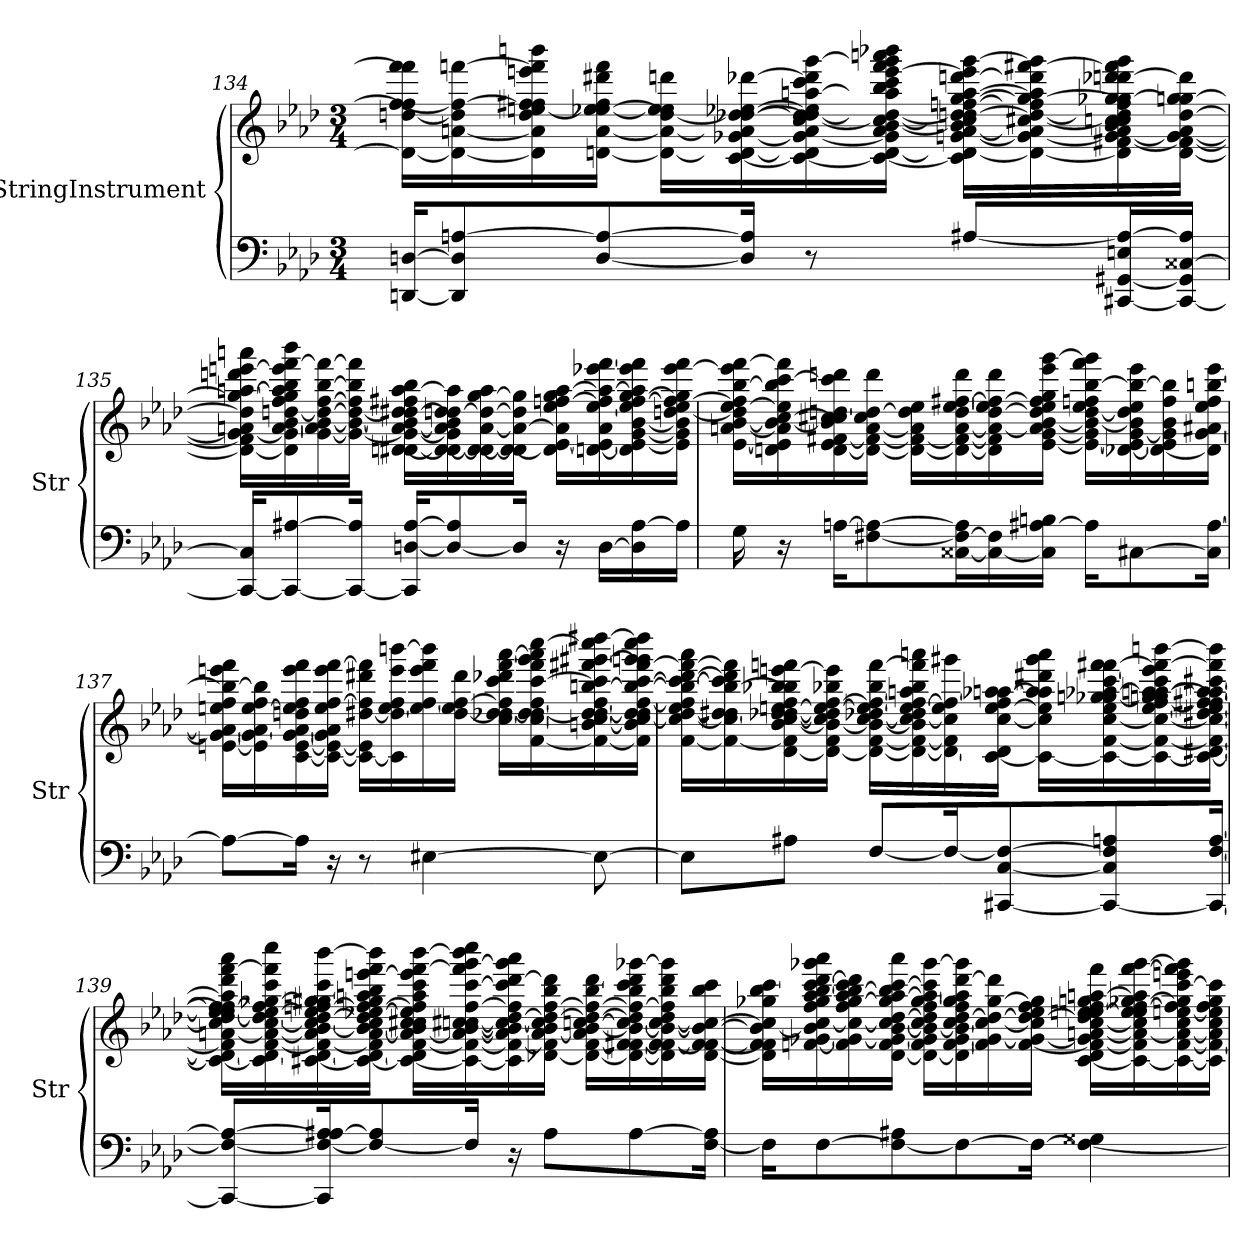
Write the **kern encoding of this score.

**kern	**kern
*part2	*part1
*staff2	*staff1
*I"StringInstrument	*I"StringInstrument
*I'Str	*I'Str
!!LO:LB:g=z
*clefF4	*clefG2
*k[b-e-a-d-]	*k[b-e-a-d-]
*M3/4	*M3/4
=134	=134
[16DDn/ [16Dn/KL	16d\_ [16ddn\ [16ff\ 16ff#\] 16fff\ 16fff#\]LL
8DD/] 8D/] [8An/	16d\_ [16an\ 16dd\] 16ff\_ [16fffn\
.	16d\] 16a\] 16dd\ [16een\ 16ff\] 16ff#X\ 16eeen\ 16fff\] 16bbbn\
[8D/ 8A/_	[16dn\ [16a\ [16ee-X\ 16ee\_ 16ff#\ 16ddd#X\ 16fff\JJ
.	16d\_ 16a\_ [16dd\ 16ee-\] 16ee\] 16dddn\LL
16D/] 16A/]Jk	[16c\ 16d\_ [16g-X\ 16a\] [16dd-X\ 16dd\_ [16ee-X\ [16ddd-X\
8r	16c\_ 16d\] 16g-\_ 16a\ [16cc\ 16dd-\_ 16dd\] 16ee-\] [16aan\ 16ccc\ 16ddd-\] [16ggg\
.	16c\_ [16d\ 16g-\] 16a\ [16b-\ 16cc\_ 16dd-\_ 16aa\] 16bb-\ 16ccc\ [16eee\ 16fff\ 16ggg\] 16aaan\ 16bbb-X\JJ
[8A#X/L	16c\] 16d\_ [16gn\ [16a\ 16b-\] 16cc\] 16dd-\] [16ddn\ [16ffn\ [16gg\ [16aa\ [16dddn\ 16eee\] [16ggg\LL
.	16d\_ 16g\_ 16a\] [16cc#X\ 16dd\_ 16ff\] 16gg\_ 16aa\] 16ddd\] [16fff#X\ 16ggg\]
[16CC#X/ [16GG#X/ 16En/ 16A#/_L	16d\] [16f#X\ 16g\_ 16a\ 16b-\ 16ccn\ 16cc#\] 16dd\] 16ff\ [16gg-X\ 16gg\] [16ddd-X\ 16dddn\ 16fff#\] 16ggg\
16CC#/_ 16GG#/] [16C##X/ 16A#/]JJ	[16d\ 16f#\_ 16g\_ 16a\ [16dd\ 16gg-\] [16ggn\ 16ddd-\]JJ
!!LO:LB:g=z
=135	=135
16CC#/_ 16C##/]KL	16d\_ 16f#\] 16g\_ 16an\ 16dd\] 16gg\_ [16aan\ 16dddn\ [16eeen\ 16aaan\LL
8CC#/_ [8A#X/	16d\] 16g\] [16a\ [16b-\ [16ddn\ 16ff\ 16gg\] 16aa\] 16bb-\ 16eee\] [16fff\ 16bbb-\
.	[16g\ 16a\] 16b-\_ 16dd\_ [16ff\ [16bb-\ 16fff\_
16CC#/_ 16A#/]Jk	16g\_ 16b-\_ 16dd\_ 16ff\] 16bb-\] 16fff\]JJ
16CC#/] [16Dn/ [16A#/KL	[16dn\ [16d#X\ 16g\_ [16a\ 16b-\] 16dd\] [16dd#X\ 16ff#X\ [16aa\ 16bb-\LL
8D/_ 8A#/]	16d\_ 16d#\_ 16g\] 16a\] 16b-\ [16ddn\ 16dd#\] 16aa\]
.	16d\_ 16d#\_ [16a\ 16dd\_ [16gg\ 16aa\
16D/Jk]	16d\_ 16d#\] 16a\_ 16dd\] 16gg\]JJ
16r	16d\] [16e-\ 16a\] 16ee-\ [16ffn\ 16gg\ [16aa\LL
[16D\LL	[16dn\ 16e-\_ 16a\ [16ee-\ 16ff\] 16aa\_ [16eee-X\ 16fff\
16D\] [16A#\	16d\] 16e-\_ [16g\ [16b-\ 16ee-\] [16ff\ [16gg\ 16aa\] 16eee-\] 16fff\
16A#\JJ]	16e-\] 16g\] 16b-\] [16ddn\ 16ee-\ 16ff\_ 16gg\] [16eee-\ 16fff\JJ
!!LO:LB:g=z
=136	=136
16G\	[16e-\ [16an\ [16b-\ 16dd\] [16ee-\ 16ff\] [16bb-\ 16eee-\] [16fff\LL
16r	16dn\ 16e-\] 16a\] 16b-\_ [16cc\ 16ee-\] 16bb-\] [16ccc\ 16fff\]
[16An\KL	[16d\ 16e-\ [16f#X\ 16b-\] 16cc\] [16cc#X\ 16ddn\ 16ccc\] 16dddn\
[8F#X\ 8A\_	16d\_ 16f#\_ [16a\ 16cc#\] [16dd\ 16ddd\JJ
.	16d\_ 16f#\_ 16a\] 16dd\] 16ee-\LL
[16C##X\ 16F#\_ 16A\]L	16d\_ 16f#\_ [16a\ [16dd\ [16ee-\ [16ff#X\ 16ddd\
16C##\_ 16F#\]	16d\] 16f#\] 16a\_ 16dd\_ 16ee-\] 16ff#\_ 16ddd\
16C##\] [16A#X\ 16Bn\JJ	[16e-\ [16g\ 16a\] [16b-\ 16dd\] 16ee-\ 16ff#\] 16gg\ 16eee-\ [16ggg\JJ
16A#\KL]	16e-\_ 16g\] 16b-\_ [16dd\ 16ee-\ 16ffn\ [16bb-\ 16fff\ 16ggg\]LL
[8C#X\	[16d-X\ 16e-\_ [16g\ 16b-\] 16dd\] 16ee-\ 16bb-\_ 16eee-\
.	16d-\_ 16e-\] 16g\] 16b-\ 16ff\ 16bb-\]
16C#\] [16A#\Jk	16d-\] [16g\ [16a#X\ 16ee-\ 16ff\ [16bbn\ 16eee-\JJ
!!LO:LB:g=z
=137	=137
8A#\L_	[16en\ 16g\_ 16a#\_ 16een\ 16ff\ 16bb\_ 16eeen\ 16fff\LL
.	16e\] 16g\] 16a#\_ [16ee\ 16ff\ 16bb\]
16A#\Jk]	[16c\ [16e\ [16g\ 16a#\_ 16ddn\ 16ee\] 16ff\ 16eee\ 16fff\
16r	16c\_ 16e\_ 16g\] 16a#\] 16ee\ [16ff\ 16eee\ [16fff\JJ
8r	16c\_ 16e\] [16dd#X\ 16ff\] 16ddd#X\ 16fff\]LL
.	16c\] 16dd#\] [16ee\ 16ff\ 16eee\ [16bbbn\
[4E#X\	16ee\] [16ff\ 16eee\ 16fff\ 16bbb\]
.	[16dd#\ 16ee\ 16ff\_ 16ddd#\JJ
.	16cc\ [16dd-X\ 16dd#\_ 16ff\] 16ccc\ 16ddd-X\ [16fff\ [16aaa-\LL
.	[16f\ [16cc\ 16dd-\_ 16dd#\_ [16ff\ [16ccc\ 16fff\] 16ggg\ 16aaa-\] [16cccc\
8E#\_	16f\_ [16bn\ 16cc\] 16dd-\_ 16dd#\_ 16ff\_ [16bbn\ 16ccc\] [16fff#X\ [16ggg#X\ 16cccc\] [16dddd#X\
.	16f\] 16b\] [16cc\ 16dd-\] 16dd#\] 16ff\_ 16bb\_ [16ccc\ 16fff#\_ 16gggn\ 16ggg#\] 16cccc\ 16dddd#\]JJ
!!LO:LB:g=z
=138	=138
8E#\L]	[16f\ 16cc\_ [16dd-\ 16ee-\ 16ff\] 16bb\_ 16ccc\_ [16ddd-\ 16fff#\_ 16aaa-\LL
.	16f\_ 16cc\] 16dd-\] [16dd#X\ 16bb\_ 16ccc\] 16ddd-\] 16fff#\]
8A#X\J	[16d-\ 16f\] [16b-\ [16cc\ [16dd-X\ 16dd#\] [16een\ 16ff\ 16bb-X\ 16bb\] [16eeen\ 16fffn\
.	16d-\_ 16f\ 16b-\_ 16cc\] 16dd-\] 16ee\_ [16ff\ 16bb-X\ 16eee\]JJ
[8F/L	16d-\_ [16f\ 16b-\_ [16cc\ [16dd-X\ 16ee\] 16ff\_ 16bb-\ [16fff\LL
.	16d-\_ 16f\_ 16b-\] 16cc\_ 16dd-\] [16ee\ 16ff\_ 16aan\ 16bb-\ 16fff\] 16aaan\
16F/K_	16d-\_ 16f\] 16cc\] 16ee\] 16ff\_ 16ggg#X\
[8CC#X/ [8C/ 8F/_	[16c\ 16d-\] [16cc\ [16ee\ 16ff\] [16aa-X\ [16aan\JJ
.	16c\_ 16cc\] 16ee\] 16aa-\] 16aa\] 16ddd#X\ 16ggg#\ 16aaa\LL
8CC#/_ 8C/] 8F/] 8An/	16c\_ [16f\ [16cc\ 16ee\ [16gg-X\ 16ggn\ [16aa-X\ [16ccc\ 16fff\ [16fff#X\
.	16c\_ 16f\_ 16cc\_ [16ee\ [16ff\ 16gg-\] 16ggn\ 16aa-\_ [16aan\ 16ccc\] 16eee\ 16fff#\_ [16bbbn\
16CC#/_ [16F/ [16A/Jk	16c\_ [16d#X\ 16f\_ 16cc\_ 16dd#X\ 16ee\_ 16ff\_ [16ff#X\ 16aa-\] 16aa\_ 16ccc#X\ 16fff#\] 16bbb\]JJ
!!LO:PB:g=z
=139	=139
8CC#/_ 8F/_ 8A/_L	16c\_ 16d#\_ 16f\] [16an\ 16cc\] [16dd-\ [16ee-\ 16ee\] 16ff\_ 16ff#\] 16aa\] 16ddd-\ [16fff\ 16aaa-\LL
.	16c\] 16d#\_ [16f\ 16a\_ [16cc\ 16dd-\_ 16ee-\_ 16ff\] [16gg-X\ 16ccc\ 16fff\] 16cccc\
16CC#/] 16F/_ 16A/] [16A#X/K	[16c#X\ 16d#\_ 16f\_ 16a\] [16b-\ 16cc\_ 16dd-\_ 16ee-\] [16ffn\ 16gg-\_ 16gg#X\ 16ccc\ [16bbb-\
8F/_ 8A#/]	16c#\_ 16d#\_ 16f\] [16a\ 16b-\_ 16cc\] 16dd-\] [16ee-X\ 16ff\_ 16gg-\] 16aan\ 16bb-\ [16eeen\ 16fff\ 16bbb-\]JJ
.	16c#\_ 16d#\] [16f\ 16a\_ 16b-\] 16cc\ 16cc#X\ 16ee-\] 16ff\] 16aa\ 16ccc\ 16eee\] [16fff\ [16bbb-\LL
16F/Jk]	16c#\_ 16f\_ 16a\_ [16b-\ [16ccn\ 16cc#X\ [16ff\ [16ccc\ 16fff\] [16ggg\ 16bbb-\] 16cccc\
16r	16c#\] 16f\_ 16a\] 16b-\] 16cc\_ [16dd-\ 16ff\] 16ccc\] [16ddd-\ 16ggg\] 16aaa-\
8A#\L	[16d-X\ 16f\] [16a\ 16b-\ 16cc\] 16dd-\_ [16ff\ 16bb-\ 16ddd-\]JJ
.	16d-\_ [16f\ 16a\] [16b-\ [16ccn\ 16dd-\_ 16ff\_ [16bb-\ 16ddd-\LL
[8A#\	16d-\_ 16f\_ [16f#X\ 16b-\_ 16cc\_ 16dd-\] 16ff\_ 16bb-\] 16ccc\ 16ddd-\ [16ggg-X\
.	16d-\] 16f\_ 16f#\_ 16b-\_ 16cc\_ 16dd-\ 16ff\] 16bb-\ 16ddd-\ 16ggg-\]
[16F\ 16A#\]Jk	[16d-\ 16f\_ 16f#\_ 16b-\_ 16cc\_ 16bb-\ 16ccc\JJ
!!LO:LB:g=z
=140	=140
16F\KL]	16d-\] 16f\] 16f#\] 16b-\_ 16cc\] 16gg-X\ [16bb-\ 16ccc\LL
[8F\	[16fn\ [16g-X\ 16b-\] [16cc\ 16ff\ 16gg-\ [16aa-\ 16bb-\] [16ccc\ [16ddd-\ 16ggg-X\ 16aaa-\
.	16f\] 16g-\_ 16cc\_ 16ff\ [16gg-\ 16aa-\] [16bb-\ 16ccc\] 16ddd-\]
8F\_ 8A#X\	[16d-\ 16f\ 16g-\_ [16b-\ 16cc\_ [16dd-\ 16gg-\] [16aa-\ 16bb-\] [16ccc\ 16aaa-\JJ
.	16d-\_ 16f\ 16g-\] 16b-\_ 16cc\] 16dd-\] [16ff\ [16gg-\ 16aa-\] 16ccc\] [16ggg-\LL
8F\_	16d-\] [16f\ [16g-\ 16b-\] [16cc\ [16dd-\ 16ff\] 16gg-\] 16aa-\ [16ddd-\ 16ggg-\]
.	16f\] 16g-\_ 16cc\_ 16dd-\_ [16gg-\ 16ddd-\]
16F\Jk_	[16f\ 16g-\_ 16cc\] 16dd-\_ 16ee-\ 16ff\ 16gg-\]JJ
4F\_ 4G##X\	[16c\ 16d-\ 16f\_ 16g-\] [16an\ [16cc\ 16dd-\] [16ee-\ [16een\ 16ff\ 16ggn\ [16aan\ 16fff\LL
.	16c\_ 16f\] 16a\_ 16cc\] 16ee-\] 16ee\] [16ff\ [16gg-X\ 16aa\] [16fff\ [16ggg-\
.	16c\_ [16f\ 16a\_ 16cc\ [16een\ 16ff\] 16gg-\] [16ccc\ 16eeen\ 16fff\] 16ggg-\]
.	16c\] 16f\_ 16a\] 16cc\ 16ee\] 16ff\ 16gg-\ 16ccc\]JJ
=	=
*-	*-
